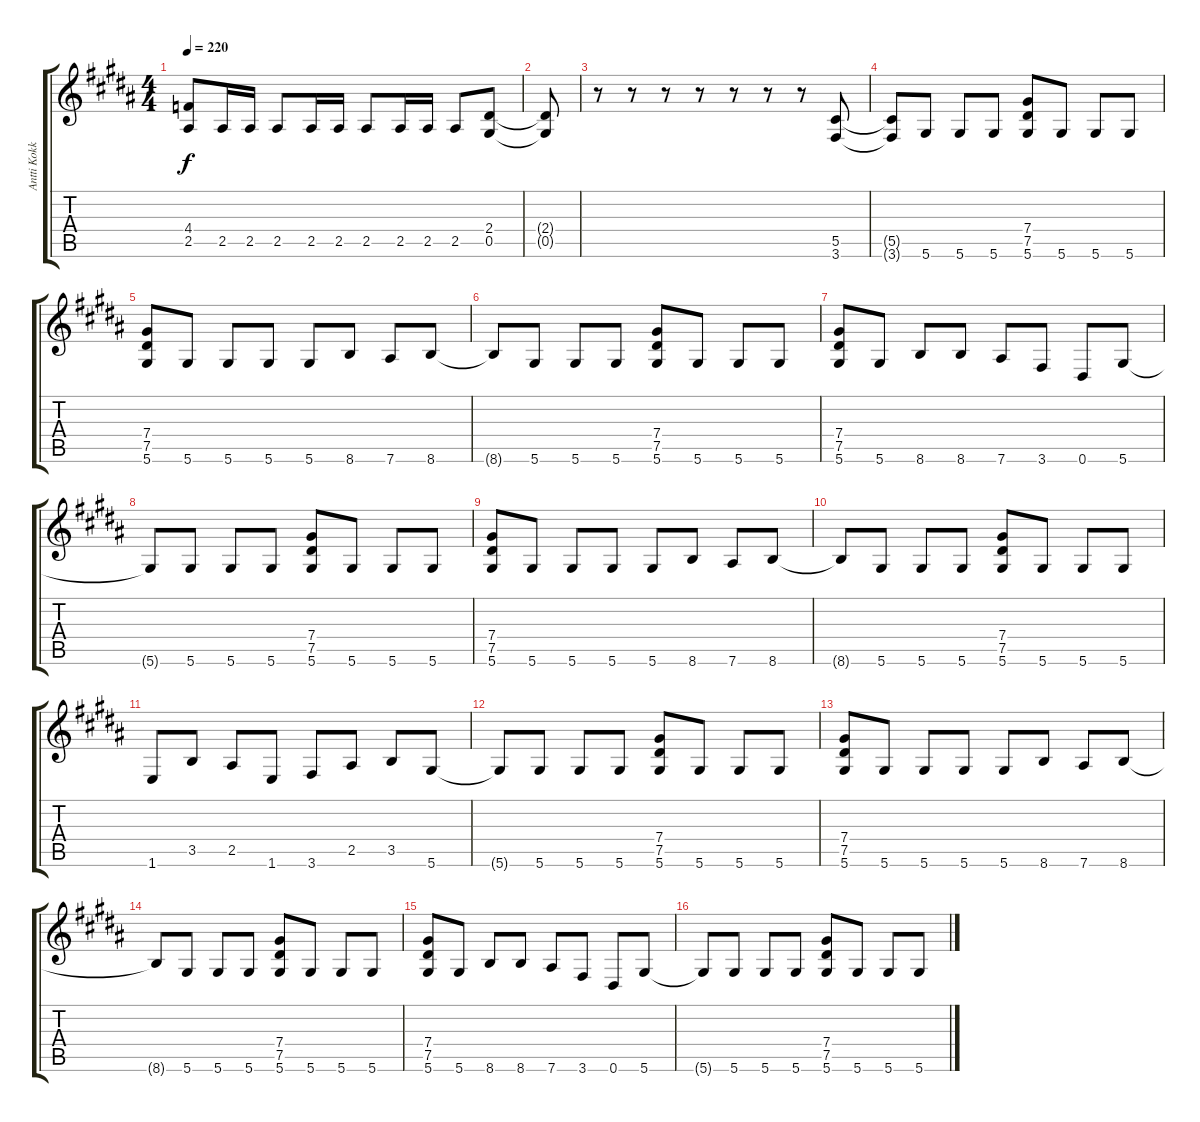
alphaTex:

\track ("Antti Kokko" "Antti Kokk") {instrument distortionguitar}
\staff {score tabs}
\tuning (Eb4 Bb3 Gb3 Db3 Ab2 Eb2) {hide}
\ts (4 4)
\tempo 220
\clef g2
\ks b
(4.4{t} 2.5{t}).8{dy f} 2.5.16 2.5.16 2.5.8 2.5.16 2.5.16 2.5.8 2.5.16 2.5.16 2.5.8 (2.4 0.5).8 |
\ks g#minor
(2.4{t} 0.5{t}).8 |
r.8 r.8 r.8 r.8 r.8 r.8 r.8 (5.5 3.6).8 |
(5.5{t} 3.6{t}).8 5.6.8 5.6.8 5.6.8 (7.4 7.5 5.6).8 5.6.8 5.6.8 5.6.8 |
\ks b
(7.4 7.5 5.6).8 5.6.8 5.6.8 5.6.8 5.6.8 8.6.8 7.6.8 8.6.8 |
\ks g#minor
8.6{t}.8 5.6.8 5.6.8 5.6.8 (7.4 7.5 5.6).8 5.6.8 5.6.8 5.6.8 |
\ks b
(7.4 7.5 5.6).8 5.6.8 8.6.8 8.6.8 7.6.8 3.6.8 0.6.8 5.6.8 |
\ks g#minor
5.6{t}.8 5.6.8 5.6.8 5.6.8 (7.4 7.5 5.6).8 5.6.8 5.6.8 5.6.8 |
\ks b
(7.4 7.5 5.6).8 5.6.8 5.6.8 5.6.8 5.6.8 8.6.8 7.6.8 8.6.8 |
\ks g#minor
8.6{t}.8 5.6.8 5.6.8 5.6.8 (7.4 7.5 5.6).8 5.6.8 5.6.8 5.6.8 |
\ks b
1.6.8 3.5.8 2.5.8 1.6.8 3.6.8 2.5.8 3.5.8 5.6.8 |
\ks g#minor
5.6{t}.8 5.6.8 5.6.8 5.6.8 (7.4 7.5 5.6).8 5.6.8 5.6.8 5.6.8 |
\ks b
(7.4 7.5 5.6).8 5.6.8 5.6.8 5.6.8 5.6.8 8.6.8 7.6.8 8.6.8 |
\ks g#minor
8.6{t}.8 5.6.8 5.6.8 5.6.8 (7.4 7.5 5.6).8 5.6.8 5.6.8 5.6.8 |
\ks b
(7.4 7.5 5.6).8 5.6.8 8.6.8 8.6.8 7.6.8 3.6.8 0.6.8 5.6.8 |
\ks g#minor
5.6{t}.8 5.6.8 5.6.8 5.6.8 (7.4 7.5 5.6).8 5.6.8 5.6.8 5.6.8
